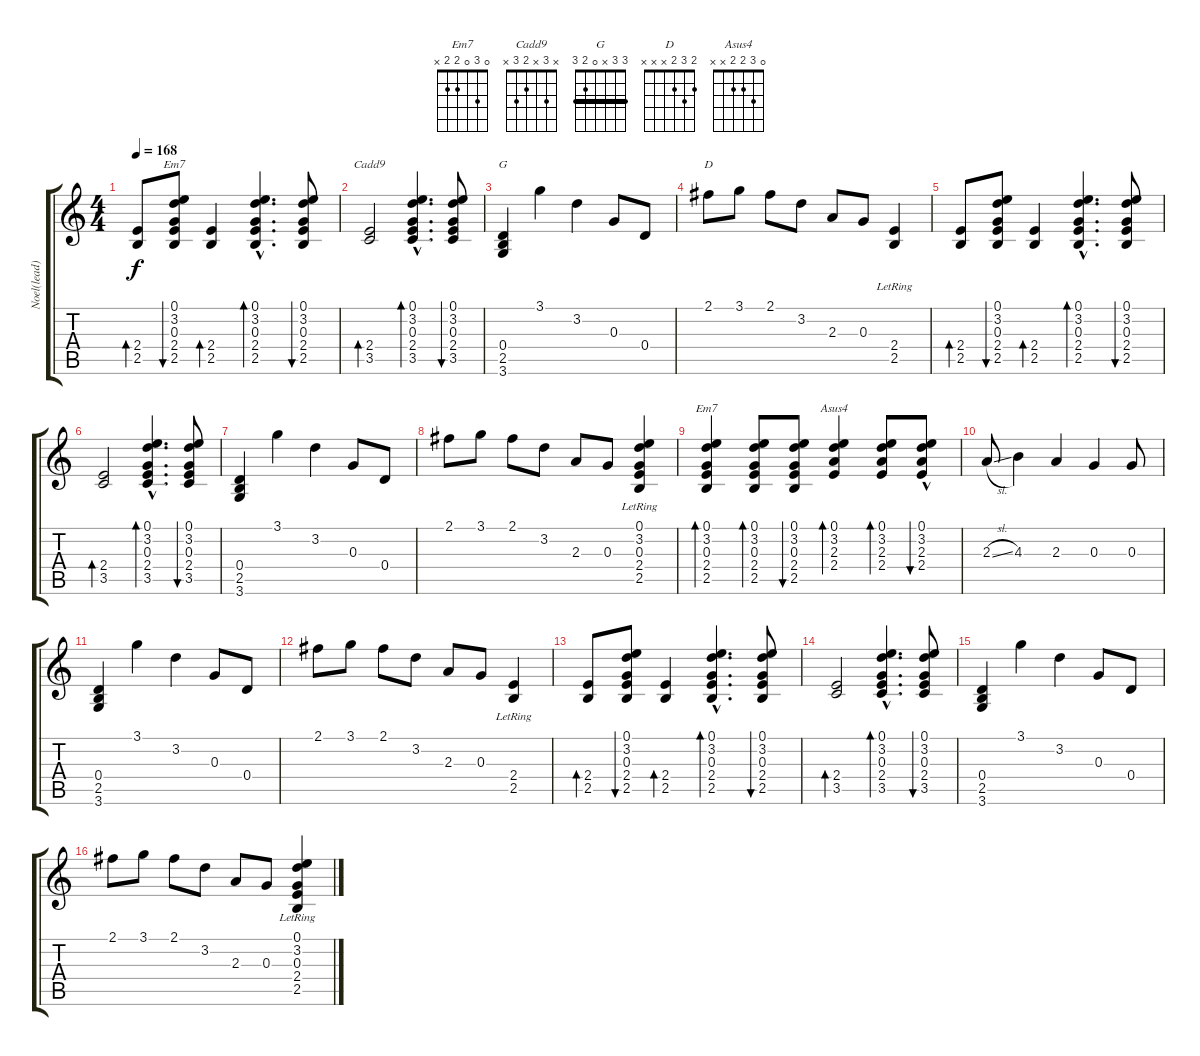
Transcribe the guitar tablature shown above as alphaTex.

\track ("Noel(lead)" "Noel(lead)") {instrument acousticguitarsteel}
\staff {score tabs}
\tuning (E4 B3 G3 D3 A2 E2) {hide}
\chord ("Em7" 0 3 x 2 2 x)
\chord ("Cadd9" x 3 x 2 3 x)
\chord ("G" 3 3 x 0 2 3) {barre 3}
\chord ("D" 2 3 2 x x x)
\chord ("Em7" 0 3 0 2 2 x)
\chord ("Asus4" 0 3 2 2 x x)
\ts (4 4)
\tempo 168
\clef g2
\ks c
(2.4 2.5).8{bd 60 dy f} (0.1 3.2 0.3 2.4 2.5).8{bu 60 ch "Em7"} (2.4 2.5).4{bd 60} (0.1{hac} 3.2{hac} 0.3{hac} 2.4{hac} 2.5{hac}).4{d bd 60} (0.1 3.2 0.3 2.4 2.5).8{bu 60} |
(2.4 3.5).2{bd 60 ch "Cadd9"} (0.1{hac} 3.2{hac} 0.3{hac} 2.4{hac} 3.5{hac}).4{d bd 60} (0.1 3.2 0.3 2.4 3.5).8{bu 60} |
(0.4 2.5 3.6).4{ch "G"} 3.1.4 3.2.4 0.3.8 0.4.8 |
2.1.8{ch "D"} 3.1.8 2.1.8 3.2.8 2.3.8 0.3.8 (2.4 2.5{lr}).4 |
(2.4 2.5).8{bd 60} (0.1 3.2 0.3 2.4 2.5).8{bu 60} (2.4 2.5).4{bd 60} (0.1{hac} 3.2{hac} 0.3{hac} 2.4{hac} 2.5{hac}).4{d bd 60} (0.1 3.2 0.3 2.4 2.5).8{bu 60} |
(2.4 3.5).2{bd 60} (0.1{hac} 3.2{hac} 0.3{hac} 2.4{hac} 3.5{hac}).4{d bd 60} (0.1 3.2 0.3 2.4 3.5).8{bu 60} |
(0.4 2.5 3.6).4 3.1.4 3.2.4 0.3.8 0.4.8 |
2.1.8 3.1.8 2.1.8 3.2.8 2.3.8 0.3.8 (0.1 3.2 0.3 2.4 2.5{lr}).4 |
(0.1 3.2 0.3 2.4 2.5).4{bd 60 ch "Em7"} (0.1 3.2 0.3 2.4 2.5).8{bd 60} (0.1 3.2 0.3 2.4 2.5).8{bu 60} (0.1 3.2 2.3 2.4).4{bd 60 ch "Asus4"} (0.1 3.2 2.3 2.4).8{bd 120} (0.1 3.2 2.3{hac} 2.4).8{bu 120} |
2.3{sl}.8 4.3.4 2.3.4 0.3.4 0.3.8 |
(0.4 2.5 3.6).4 3.1.4 3.2.4 0.3.8 0.4.8 |
2.1.8 3.1.8 2.1.8 3.2.8 2.3.8 0.3.8 (2.4 2.5{lr}).4 |
(2.4 2.5).8{bd 60} (0.1 3.2 0.3 2.4 2.5).8{bu 60} (2.4 2.5).4{bd 60} (0.1{hac} 3.2{hac} 0.3{hac} 2.4{hac} 2.5{hac}).4{d bd 60} (0.1 3.2 0.3 2.4 2.5).8{bu 60} |
(2.4 3.5).2{bd 60} (0.1{hac} 3.2{hac} 0.3{hac} 2.4{hac} 3.5{hac}).4{d bd 60} (0.1 3.2 0.3 2.4 3.5).8{bu 60} |
(0.4 2.5 3.6).4 3.1.4 3.2.4 0.3.8 0.4.8 |
2.1.8 3.1.8 2.1.8 3.2.8 2.3.8 0.3.8 (0.1 3.2 0.3 2.4 2.5{lr}).4
